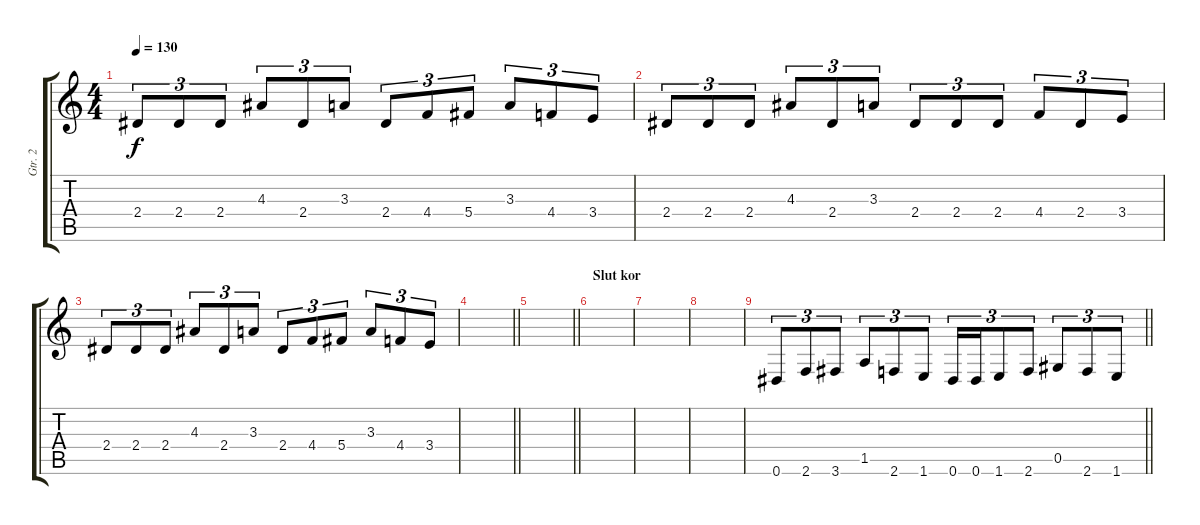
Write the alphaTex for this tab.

\track ("Gtr. 2" "Gtr. 2") {instrument distortionguitar}
\staff {score tabs}
\tuning (Eb4 Bb3 Gb3 Db3 Ab2 Eb2) {hide}
\ts (4 4)
\tempo 130
\clef g2
\ks c
2.4.8{tu (3 2) dy f} 2.4.8{tu (3 2)} 2.4.8{tu (3 2)} 4.3.8{tu (3 2)} 2.4.8{tu (3 2)} 3.3.8{tu (3 2)} 2.4.8{tu (3 2)} 4.4.8{tu (3 2)} 5.4.8{tu (3 2)} 3.3.8{tu (3 2)} 4.4.8{tu (3 2)} 3.4.8{tu (3 2)} |
2.4.8{tu (3 2)} 2.4.8{tu (3 2)} 2.4.8{tu (3 2)} 4.3.8{tu (3 2)} 2.4.8{tu (3 2)} 3.3.8{tu (3 2)} 2.4.8{tu (3 2)} 2.4.8{tu (3 2)} 2.4.8{tu (3 2)} 4.4.8{tu (3 2)} 2.4.8{tu (3 2)} 3.4.8{tu (3 2)} |
2.4.8{tu (3 2)} 2.4.8{tu (3 2)} 2.4.8{tu (3 2)} 4.3.8{tu (3 2)} 2.4.8{tu (3 2)} 3.3.8{tu (3 2)} 2.4.8{tu (3 2)} 4.4.8{tu (3 2)} 5.4.8{tu (3 2)} 3.3.8{tu (3 2)} 4.4.8{tu (3 2)} 3.4.8{tu (3 2)} |
\barLineRight lightlight
|
\barLineRight lightlight
|
\section ("" "Slut kor")
|
|
|
\barLineRight lightlight
0.6.8{tu (3 2)} 2.6.8{tu (3 2)} 3.6.8{tu (3 2)} 1.5.8{tu (3 2)} 2.6.8{tu (3 2)} 1.6.8{tu (3 2)} 0.6.16{tu (3 2)} 0.6.16{tu (3 2)} 1.6.8{tu (3 2)} 2.6.8{tu (3 2)} 0.5.8{tu (3 2)} 2.6.8{tu (3 2)} 1.6.8{tu (3 2)}
